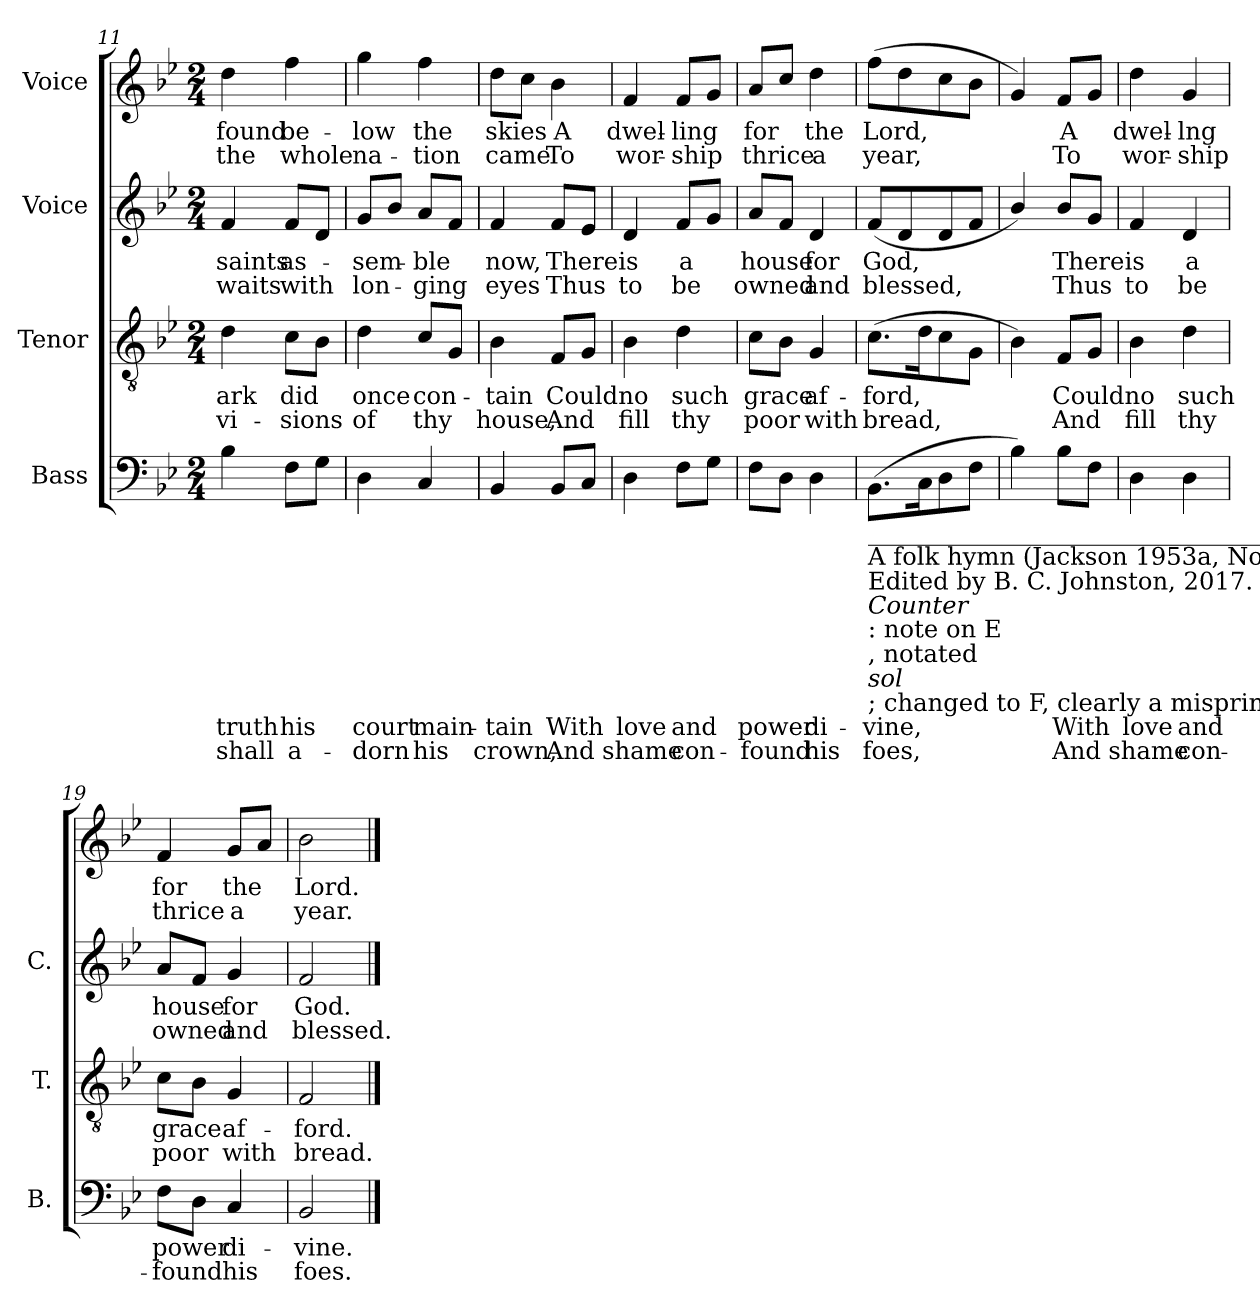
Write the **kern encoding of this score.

**kern	**text	**text	**kern	**text	**text	**kern	**text	**text	**kern	**text	**text
*part4	*part4	*part4	*part3	*part3	*part3	*part2	*part2	*part2	*part1	*part1	*part1
*staff4	*staff4	*staff4	*staff3	*staff3	*staff3	*staff2	*staff2	*staff2	*staff1	*staff1	*staff1
*I"Bass	*	*	*I"Tenor	*	*	*I"Voice	*	*	*I"Voice	*	*
*I'B.	*	*	*I'T.	*	*	*I'C.	*	*	*	*	*
*clefF4	*	*	*clefGv2	*	*	*clefG2	*	*	*clefG2	*	*
*k[b-e-]	*	*	*k[b-e-]	*	*	*k[b-e-]	*	*	*k[b-e-]	*	*
*M2/4	*	*	*M2/4	*	*	*M2/4	*	*	*M2/4	*	*
=11	=11	=11	=11	=11	=11	=11	=11	=11	=11	=11	=11
4B-\	truth	shall	4d\	ark	-vi-	4f/	saints	waits	4dd\	found	the
8F\L	his	a-	8c\L	did	-sions	8f/L	as-	with	4ff\	be-	whole
8G\J	.	.	8B-\J	.	.	8d/J	.	.	.	.	.
!!LO:LB:g=z
=12	=12	=12	=12	=12	=12	=12	=12	=12	=12	=12	=12
4D\	court	-dorn	4d\	once	of	8g/L	-sem-	lon-	4gg\	-low	na-
.	.	.	.	.	.	8b-/J	.	.	.	.	.
4C/	main-	his	8c/L	con-	thy	8a/L	-ble	-ging	4ff\	the	-tion
.	.	.	8G/J	.	.	8f/J	.	.	.	.	.
=13	=13	=13	=13	=13	=13	=13	=13	=13	=13	=13	=13
4BB-/	-tain	crown,	4B-\	-tain	house,	4f/	now,	eyes	8dd\L	skies	came
.	.	.	.	.	.	.	.	.	8cc\J	.	.
8BB-/L	With	And	8F/L	Could	And	8f/L	There	Thus	4b-\	A	To
8C/J	.	.	8G/J	.	.	8e-/J	.	.	.	.	.
=14	=14	=14	=14	=14	=14	=14	=14	=14	=14	=14	=14
4D\	love	shame	4B-\	no	fill	4d/	is	to	4f/	dwel-	wor-
8F\L	and	con-	4d\	such	thy	8f/L	a	be	8f/L	-ling	-ship
8G\J	.	.	.	.	.	8g/J	.	.	8g/J	.	.
=15	=15	=15	=15	=15	=15	=15	=15	=15	=15	=15	=15
8F\L	power	-found	8c\L	grace	poor	8a/L	house	owned	8a/L	for	thrice
8D\J	.	.	8B-\J	.	.	8f/J	.	.	8cc/J	.	.
4D\	di-	his	4G/	af-	with	4d/	for	and	4dd\	the	a
=16	=16	=16	=16	=16	=16	=16	=16	=16	=16	=16	=16
!LO:TX:b:t=__________________________________________________	!	!	!	!	!	!	!	!	!	!	!
!LO:TX:b:t=A folk hymn (Jackson 1953a, No. 122).	!	!	!	!	!	!	!	!	!	!	!
!LO:TX:b:t=Edited by B. C. Johnston, 2017.  Measure 20,	!	!	!	!	!	!	!	!	!	!	!
!LO:TX:b:i:t=Counter	!	!	!	!	!	!	!	!	!	!	!
!LO:TX:b:t=&colon; note on E	!	!	!	!	!	!	!	!	!	!	!
!LO:TX:b:t=, notated	!	!	!	!	!	!	!	!	!	!	!
!LO:TX:b:i:t=sol	!	!	!	!	!	!	!	!	!	!	!
!LO:TX:b:t=; changed to F, clearly a misprint.	!	!	!	!	!	!	!	!	!	!	!
(8.BB-\L	-vine,	foes,	(8.c\L	-ford,	bread,	(8f/L	God,	blessed,	(8ff\L	Lord,	year,
.	.	.	.	.	.	8d/	.	.	8dd\	.	.
16C\K	.	.	16d\K	.	.	.	.	.	.	.	.
8D\	.	.	8c\	.	.	8d/	.	.	8cc\	.	.
8F\J	.	.	8G\J	.	.	8f/J	.	.	8b-\J	.	.
=17	=17	=17	=17	=17	=17	=17	=17	=17	=17	=17	=17
4B-\)	.	.	4B-\)	.	.	4b-/)	.	.	4g/)	.	.
8B-\L	With	And	8F/L	Could	And	8b-/L	There	Thus	8f/L	A	To
8F\J	.	.	8G/J	.	.	8g/J	.	.	8g/J	.	.
=18	=18	=18	=18	=18	=18	=18	=18	=18	=18	=18	=18
4D\	love	shame	4B-\	no	fill	4f/	is	to	4dd\	dwel-	wor-
4D\	and	con-	4d\	such	thy	4d/	a	be	4g/	-lng	-ship
=19	=19	=19	=19	=19	=19	=19	=19	=19	=19	=19	=19
8F\L	power	-found	8c\L	grace	poor	8a/L	house	owned	4f/	for	thrice
8D\J	.	.	8B-\J	.	.	8f/J	.	.	.	.	.
4C/	di-	his	4G/	af-	with	4g/	for	and	8g/L	the	a
.	.	.	.	.	.	.	.	.	8a/J	.	.
=20	=20	=20	=20	=20	=20	=20	=20	=20	=20	=20	=20
2BB-/	-vine.	foes.	2F/	-ford.	bread.	2f/	God.	blessed.	2b-\	Lord.	year.
==	==	==	==	==	==	==	==	==	==	==	==
*-	*-	*-	*-	*-	*-	*-	*-	*-	*-	*-	*-
